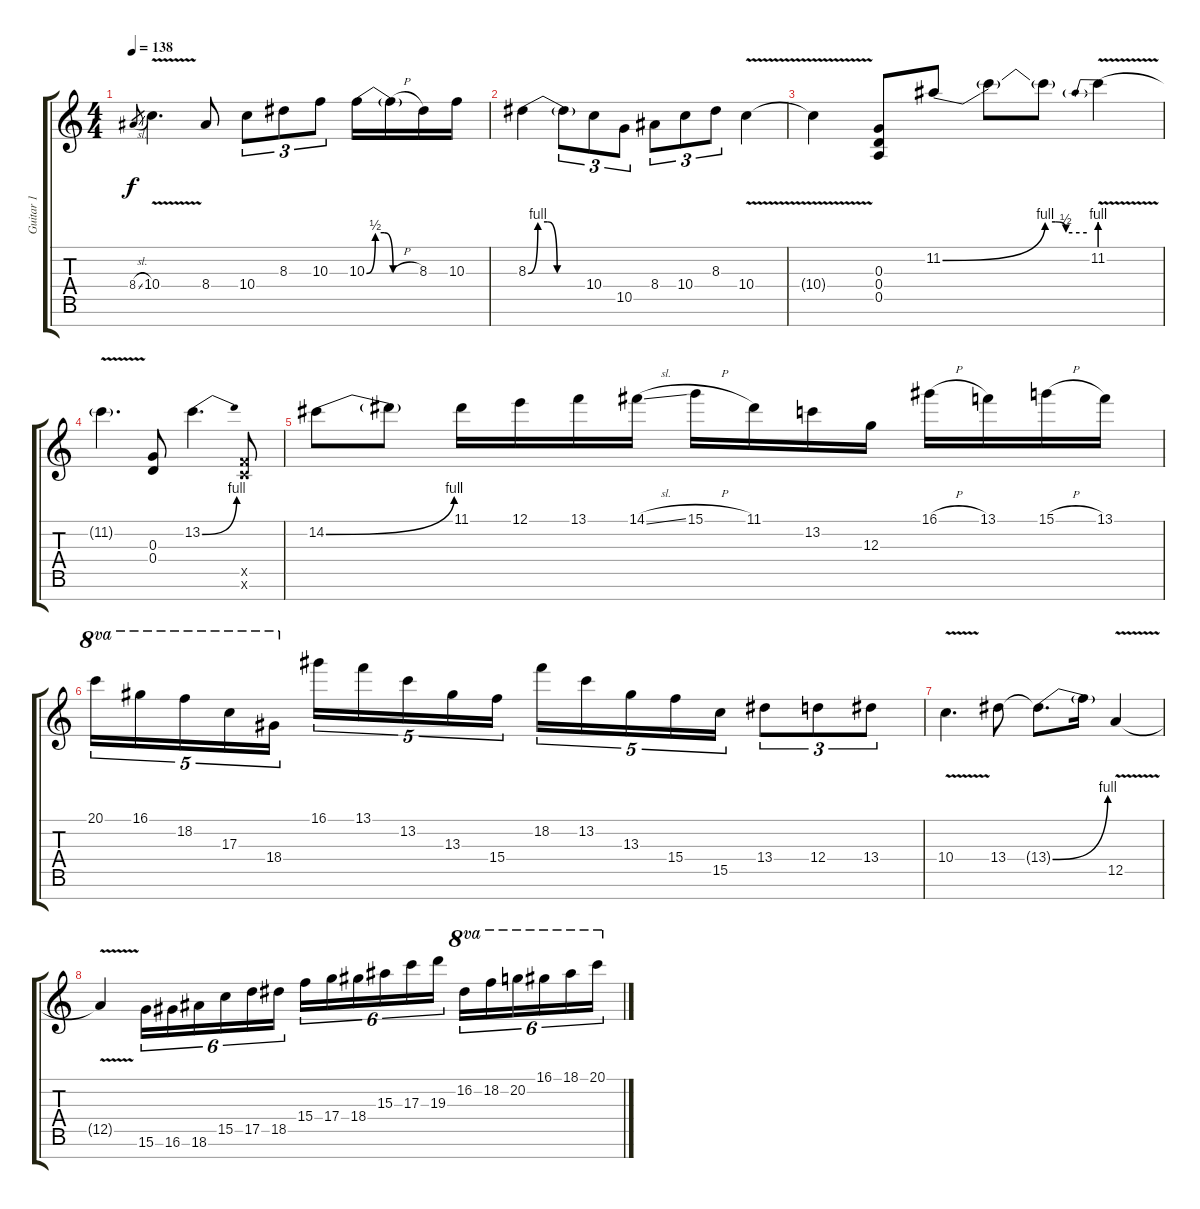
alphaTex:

\track ("Guitar 1" "Guitar 1") {instrument distortionguitar}
\staff {score tabs}
\tuning (E4 B3 G3 D3 A2 E2 B1) {hide}
\ts (4 4)
\tempo 138
\clef g2
\ks c
8.4{sl}.8{gr dy f} 10.4{v}.4{d} 8.4.8 10.4.8{tu (3 2)} 8.3.8{tu (3 2)} 10.3.8{tu (3 2)} 10.3{be (custom 0 0 10 2 20 2 30 0 60 0)}.16 10.3{h t}.16 8.3.16 10.3.16 |
8.3{be (custom 0 0 10 4 20 4 30 0 60 0)}.4 8.3{t}.8{tu (3 2)} 10.4.8{tu (3 2)} 10.5.8{tu (3 2)} 8.4.8{tu (3 2)} 10.4.8{tu (3 2)} 8.3.8{tu (3 2)} 10.4{v}.4 |
10.4{t}.4 (0.3 0.4 0.5).8 11.2{be (bend 0 0 60 4)}.8 11.2{t}.8 11.2{be (custom 0 4 15 4 30 2 60 2) t}.8 11.2{be (prebend 0 4 60 4) v}.4 |
11.2{t}.4{d} (0.3 0.4).8 13.2{be (bend 0 0 60 4)}.4{d} (8.5{x} 8.6{x}).8 |
14.2{be (bend 0 0 60 4)}.8 14.2{t}.8 11.1.16 12.1.16 13.1.16 14.1{sl}.16 15.1{h}.16 11.1.16 13.2.16 12.3.16 16.1{h}.16 13.1.16 15.1{h}.16 13.1.16 |
20.1.16{tu (5 4) ot 8va} 16.1.16{tu (5 4) ot 8va} 18.2.16{tu (5 4) ot 8va} 17.3.16{tu (5 4) ot 8va} 18.4.16{tu (5 4) ot 8va} 16.1.16{tu (5 4)} 13.1.16{tu (5 4)} 13.2.16{tu (5 4)} 13.3.16{tu (5 4)} 15.4.16{tu (5 4)} 18.2.16{tu (5 4)} 13.2.16{tu (5 4)} 13.3.16{tu (5 4)} 15.4.16{tu (5 4)} 15.5.16{tu (5 4)} 13.4.8{tu (3 2)} 12.4.8{tu (3 2)} 13.4.8{tu (3 2)} |
10.4{v}.4{d} 13.4.8 13.4{be (bend 0 0 60 4) t}.8{d} 13.4{t}.16 12.5{v}.4 |
12.5{t}.4 15.6.16{tu (6 4)} 16.6.16{tu (6 4)} 18.6.16{tu (6 4)} 15.5.16{tu (6 4)} 17.5.16{tu (6 4)} 18.5.16{tu (6 4)} 15.4.16{tu (6 4)} 17.4.16{tu (6 4)} 18.4.16{tu (6 4)} 15.3.16{tu (6 4)} 17.3.16{tu (6 4)} 19.3.16{tu (6 4)} 16.2.16{tu (6 4) ot 8va} 18.2.16{tu (6 4) ot 8va} 20.2.16{tu (6 4) ot 8va} 16.1.16{tu (6 4) ot 8va} 18.1.16{tu (6 4) ot 8va} 20.1.16{tu (6 4) ot 8va}
